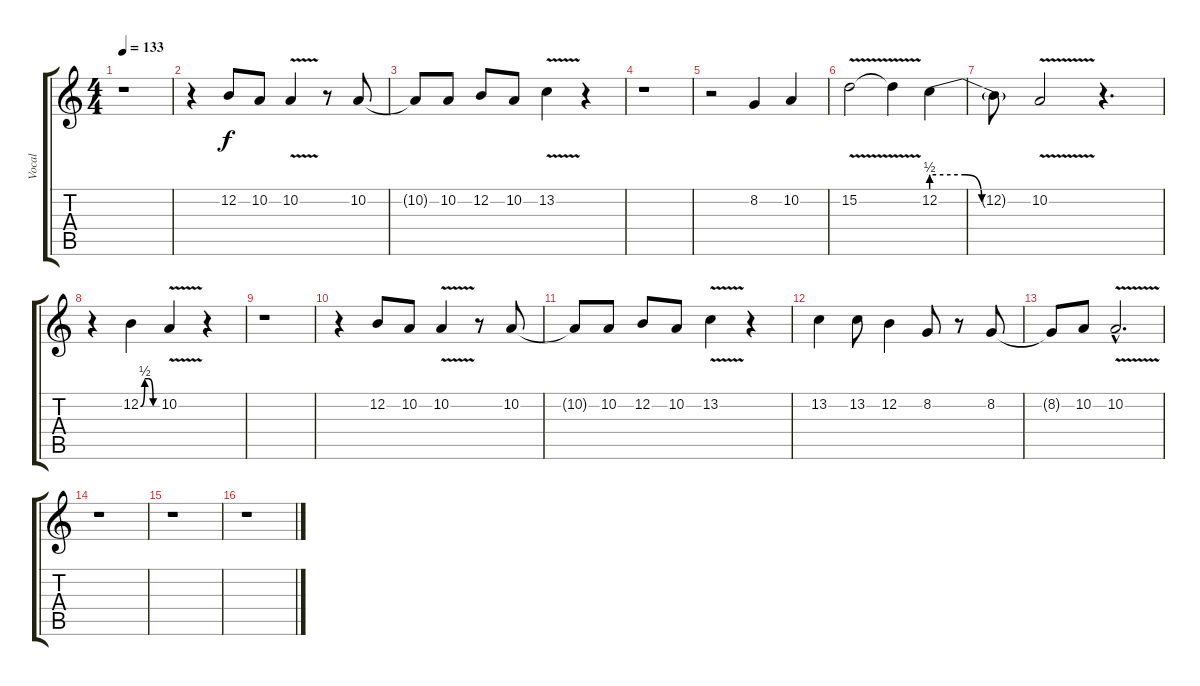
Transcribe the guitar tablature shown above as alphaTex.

\track ("Vocal" "Vocal") {instrument tenorsax}
\staff {score tabs}
\tuning (E4 B3 G3 D3 A2 E2) {hide}
\ts (4 4)
\tempo 133
\clef g2
\ks c
r.1{dy f} |
r.4 12.2.8 10.2.8 10.2{v}.4 r.8 10.2.8 |
10.2{t}.8 10.2.8 12.2.8 10.2.8 13.2{v}.4 r.4 |
r.1 |
r.2 8.2.4 10.2.4 |
15.2{v}.2 15.2{t}.4 12.2{be (custom 0 2 20 2 30 0 60 0)}.4 |
12.2{t}.8 10.2{v}.2 r.4{d} |
r.4 12.2{be (custom 0 0 15 2 30 2 45 0 60 0)}.4 10.2{v}.4 r.4 |
r.1 |
r.4 12.2.8 10.2.8 10.2{v}.4 r.8 10.2.8 |
10.2{t}.8 10.2.8 12.2.8 10.2.8 13.2{v}.4 r.4 |
13.2.4 13.2.8 12.2.4 8.2.8 r.8 8.2.8 |
8.2{t}.8 10.2.8 10.2{v hac}.2{d} |
r.1 |
r.1 |
r.1
